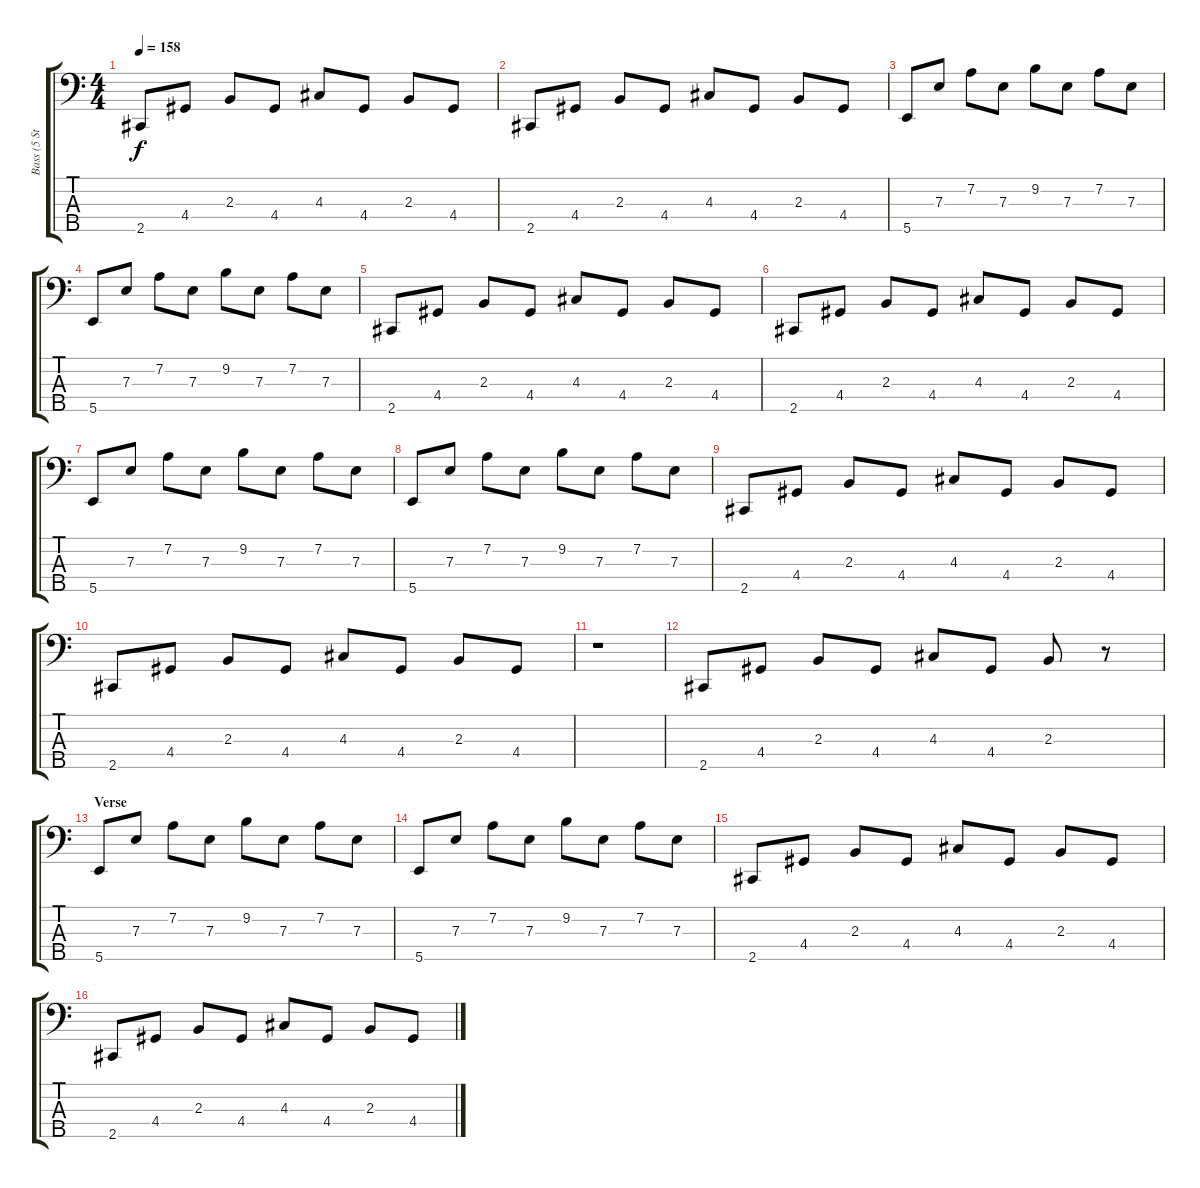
\track ("Bass (5 Strings)" "Bass (5 St") {instrument slapbass1}
\staff {score tabs}
\tuning (G2 D2 A1 E1 B0) {hide}
\ts (4 4)
\tempo 158
\clef f4
\ks c
2.5.8{dy f} 4.4.8 2.3.8 4.4.8 4.3.8 4.4.8 2.3.8 4.4.8 |
2.5.8 4.4.8 2.3.8 4.4.8 4.3.8 4.4.8 2.3.8 4.4.8 |
5.5.8 7.3.8 7.2.8 7.3.8 9.2.8 7.3.8 7.2.8 7.3.8 |
5.5.8 7.3.8 7.2.8 7.3.8 9.2.8 7.3.8 7.2.8 7.3.8 |
2.5.8 4.4.8 2.3.8 4.4.8 4.3.8 4.4.8 2.3.8 4.4.8 |
2.5.8 4.4.8 2.3.8 4.4.8 4.3.8 4.4.8 2.3.8 4.4.8 |
5.5.8 7.3.8 7.2.8 7.3.8 9.2.8 7.3.8 7.2.8 7.3.8 |
5.5.8 7.3.8 7.2.8 7.3.8 9.2.8 7.3.8 7.2.8 7.3.8 |
2.5.8 4.4.8 2.3.8 4.4.8 4.3.8 4.4.8 2.3.8 4.4.8 |
2.5.8 4.4.8 2.3.8 4.4.8 4.3.8 4.4.8 2.3.8 4.4.8 |
r.1 |
2.5.8 4.4.8 2.3.8 4.4.8 4.3.8 4.4.8 2.3.8 r.8 |
\section ("" "Verse")
5.5.8 7.3.8 7.2.8 7.3.8 9.2.8 7.3.8 7.2.8 7.3.8 |
5.5.8 7.3.8 7.2.8 7.3.8 9.2.8 7.3.8 7.2.8 7.3.8 |
2.5.8 4.4.8 2.3.8 4.4.8 4.3.8 4.4.8 2.3.8 4.4.8 |
2.5.8 4.4.8 2.3.8 4.4.8 4.3.8 4.4.8 2.3.8 4.4.8
